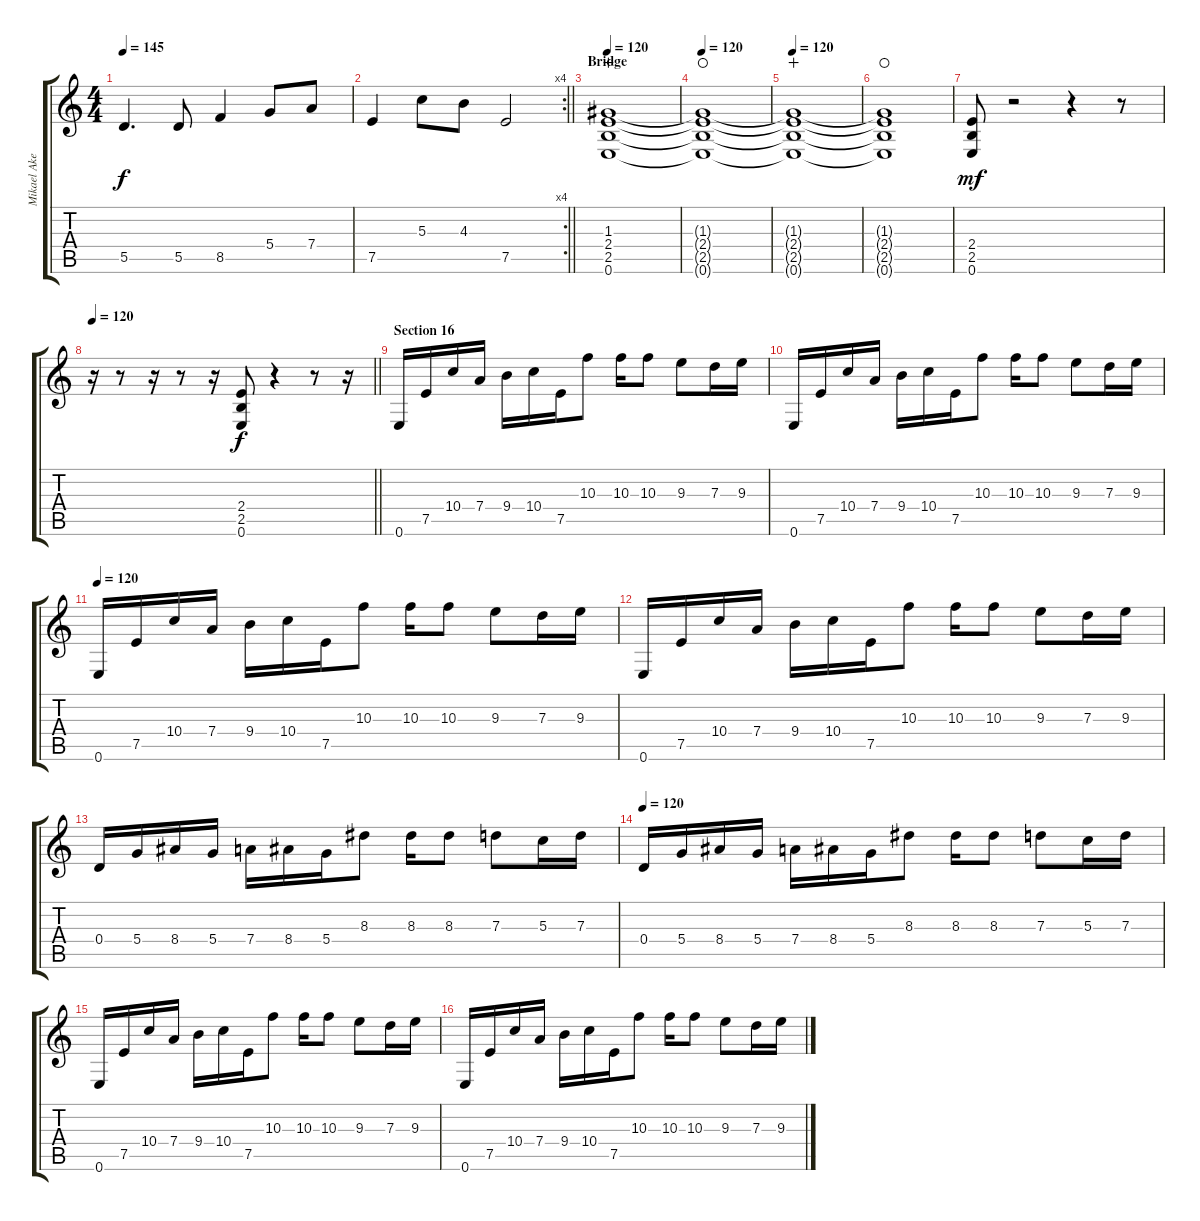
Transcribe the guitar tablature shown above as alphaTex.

\track ("Mikael Akerfeldt" "Mikael Ake") {instrument distortionguitar}
\staff {score tabs}
\tuning (E4 B3 G3 D3 A2 E2) {hide}
\ts (4 4)
\tempo 145
\clef g2
\ks c
5.5.4{d dy f} 5.5.8 8.5.4 5.4.8 7.4.8 |
\rc 4
\barLineRight lightlight
7.5.4 5.3.8 4.3.8 7.5.2 |
\section ("" "Bridge")
\tempo 120
(1.3 2.4 2.5 0.6).1{wahc} |
\tempo 120
(1.3{t} 2.4{t} 2.5{t} 0.6{t}).1{waho} |
\tempo 120
(1.3{t} 2.4{t} 2.5{t} 0.6{t}).1{wahc} |
(1.3{t} 2.4{t} 2.5{t} 0.6{t}).1{waho} |
(2.4 2.5 0.6).8{dy mf} r.2 r.4 r.8 |
\tempo 120
\barLineRight lightlight
r.16 r.8 r.16 r.8 r.16 (2.4 2.5 0.6).8{dy f} r.4 r.8 r.16 |
\section ("" "Section 16")
0.6.16 7.5.16 10.4.16 7.4.16 9.4.16 10.4.16 7.5.16 10.3.8 10.3.16 10.3.8 9.3.8 7.3.16 9.3.16 |
0.6.16 7.5.16 10.4.16 7.4.16 9.4.16 10.4.16 7.5.16 10.3.8 10.3.16 10.3.8 9.3.8 7.3.16 9.3.16 |
\tempo 120
0.6.16 7.5.16 10.4.16 7.4.16 9.4.16 10.4.16 7.5.16 10.3.8 10.3.16 10.3.8 9.3.8 7.3.16 9.3.16 |
0.6.16 7.5.16 10.4.16 7.4.16 9.4.16 10.4.16 7.5.16 10.3.8 10.3.16 10.3.8 9.3.8 7.3.16 9.3.16 |
0.4.16 5.4.16 8.4.16 5.4.16 7.4.16 8.4.16 5.4.16 8.3.8 8.3.16 8.3.8 7.3.8 5.3.16 7.3.16 |
\tempo 120
0.4.16 5.4.16 8.4.16 5.4.16 7.4.16 8.4.16 5.4.16 8.3.8 8.3.16 8.3.8 7.3.8 5.3.16 7.3.16 |
0.6.16 7.5.16 10.4.16 7.4.16 9.4.16 10.4.16 7.5.16 10.3.8 10.3.16 10.3.8 9.3.8 7.3.16 9.3.16 |
0.6.16 7.5.16 10.4.16 7.4.16 9.4.16 10.4.16 7.5.16 10.3.8 10.3.16 10.3.8 9.3.8 7.3.16 9.3.16
